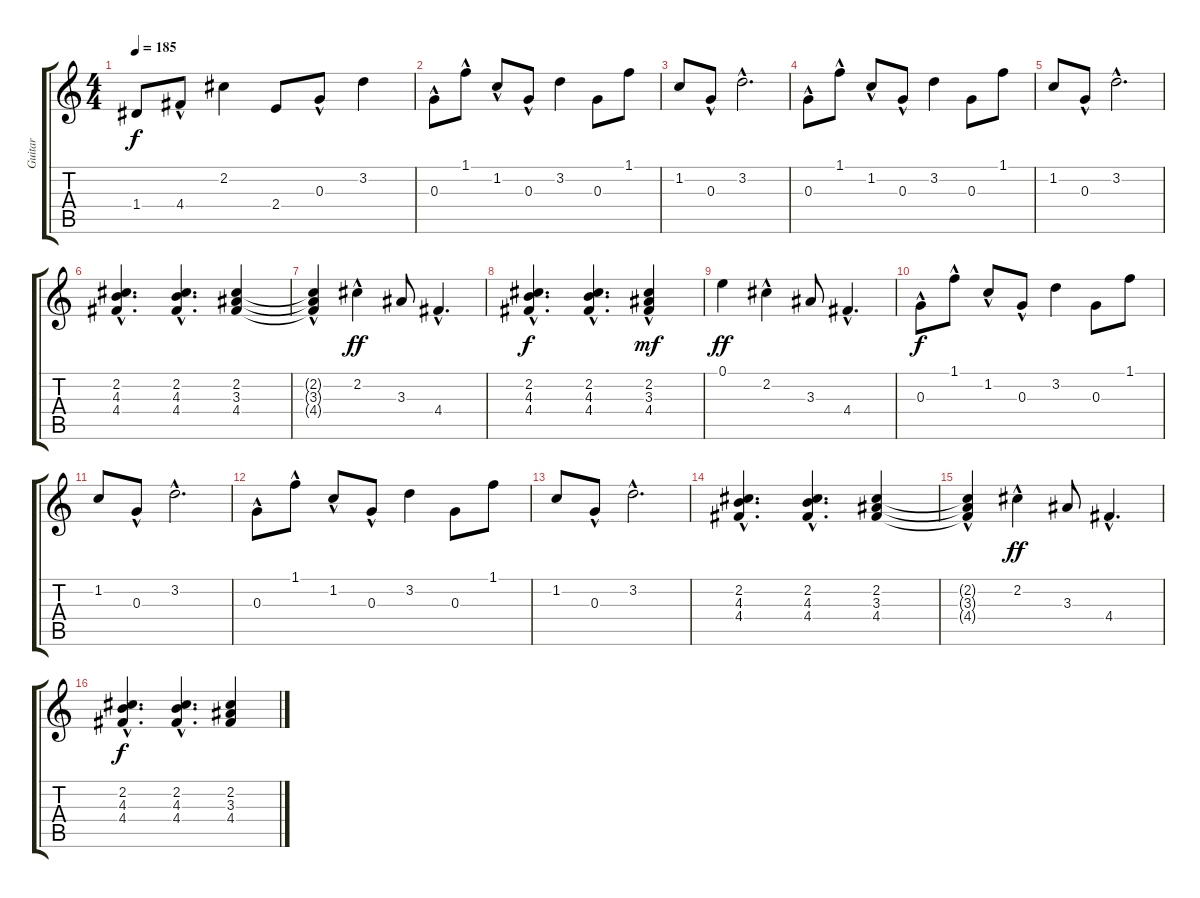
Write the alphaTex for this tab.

\track ("Guitar " "Guitar ") {instrument distortionguitar}
\staff {score tabs}
\tuning (E4 B3 G3 D3 A2 E2) {hide}
\ts (4 4)
\tempo 185
\clef g2
\ks c
1.4.8{dy f} 4.4{hac}.8 2.2.4 2.4.8 0.3{hac}.8 3.2.4 |
0.3{hac}.8 1.1{hac}.8 1.2{hac}.8 0.3{hac}.8 3.2.4 0.3.8 1.1.8 |
1.2.8 0.3{hac}.8 3.2{hac}.2{d} |
0.3{hac}.8 1.1{hac}.8 1.2{hac}.8 0.3{hac}.8 3.2.4 0.3.8 1.1.8 |
1.2.8 0.3{hac}.8 3.2{hac}.2{d} |
(2.2{hac} 4.3{hac} 4.4{hac}).4{d} (2.2{hac} 4.3{hac} 4.4{hac}).4{d} (2.2 3.3 4.4).4 |
(2.2{hac t} 3.3{hac t} 4.4{t}).4 2.2{hac}.4{dy ff} 3.3.8 4.4{hac}.4{d} |
(2.2{hac} 4.3{hac} 4.4{hac}).4{d dy f} (2.2{hac} 4.3{hac} 4.4{hac}).4{d} (2.2{hac} 3.3 4.4).4{dy mf} |
0.1.4{dy ff} 2.2{hac}.4 3.3.8 4.4{hac}.4{d} |
0.3{hac}.8{dy f} 1.1{hac}.8 1.2{hac}.8 0.3{hac}.8 3.2.4 0.3.8 1.1.8 |
1.2.8 0.3{hac}.8 3.2{hac}.2{d} |
0.3{hac}.8 1.1{hac}.8 1.2{hac}.8 0.3{hac}.8 3.2.4 0.3.8 1.1.8 |
1.2.8 0.3{hac}.8 3.2{hac}.2{d} |
(2.2{hac} 4.3{hac} 4.4{hac}).4{d} (2.2{hac} 4.3{hac} 4.4{hac}).4{d} (2.2 3.3 4.4).4 |
(2.2{hac t} 3.3{hac t} 4.4{t}).4 2.2{hac}.4{dy ff} 3.3.8 4.4{hac}.4{d} |
(2.2{hac} 4.3{hac} 4.4{hac}).4{d dy f} (2.2{hac} 4.3{hac} 4.4{hac}).4{d} (2.2 3.3 4.4).4
